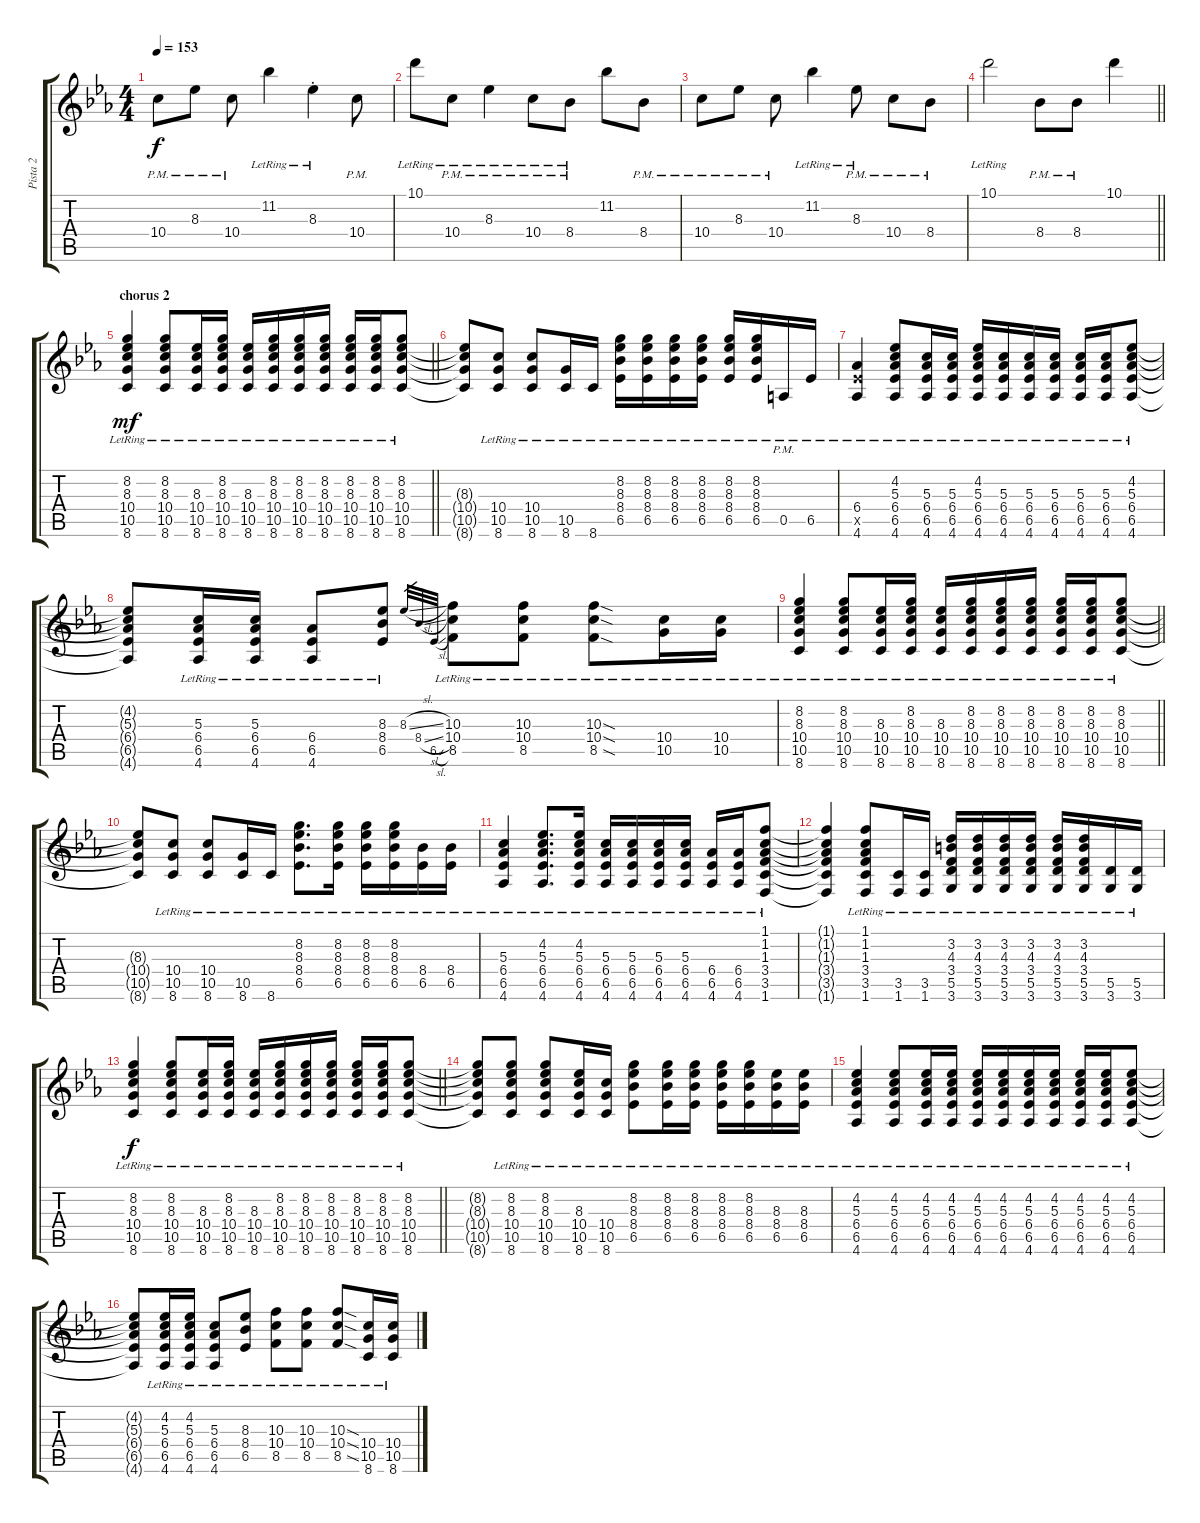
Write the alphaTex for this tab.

\track ("Pista 2" "Pista 2") {instrument overdrivenguitar}
\staff {score tabs}
\tuning (E4 B3 G3 D3 A2 E2) {hide}
\ts (4 4)
\tempo 153
\clef g2
\ks eb
10.4{pm}.8{dy f} 8.3{pm}.8 10.4{pm}.8 11.2{lr}.4 8.3{st lr}.4 10.4{pm}.8 |
10.1{lr}.8 10.4{pm lr}.8 8.3{pm lr}.4 10.4{pm lr}.8 8.4{pm lr}.8 11.2.8 8.4{pm}.8 |
10.4{pm}.8 8.3{pm}.8 10.4{pm}.8 11.2{lr}.4 8.3{pm lr}.8 10.4{pm}.8 8.4{pm}.8 |
\barLineRight lightlight
10.1{lr}.2 8.4{pm}.8 8.4{pm}.8 10.1.4 |
\section ("" "chorus 2")
\barLineRight lightlight
(8.2{lr} 8.3{lr} 10.4{lr} 10.5{lr} 8.6{lr}).4{dy mf volume 8 instrument overdrivenguitar} (8.2{lr} 8.3{lr} 10.4{lr} 10.5{lr} 8.6{lr}).8 (8.3{lr} 10.4{lr} 10.5{lr} 8.6{lr}).16 (8.2{lr} 8.3{lr} 10.4{lr} 10.5{lr} 8.6{lr}).16 (8.3{lr} 10.4{lr} 10.5{lr} 8.6{lr}).16 (8.2{lr} 8.3{lr} 10.4{lr} 10.5{lr} 8.6{lr}).16 (8.2{lr} 8.3{lr} 10.4{lr} 10.5{lr} 8.6{lr}).16 (8.2{lr} 8.3{lr} 10.4{lr} 10.5{lr} 8.6{lr}).16 (8.2{lr} 8.3{lr} 10.4{lr} 10.5{lr} 8.6{lr}).16 (8.2{lr} 8.3{lr} 10.4{lr} 10.5{lr} 8.6{lr}).16 (8.2{lr} 8.3{lr} 10.4{lr} 10.5{lr} 8.6{lr}).8 |
(8.3{t} 10.4{t} 10.5{t} 8.6{t}).8 (10.4{lr} 10.5{lr} 8.6{lr}).8 (10.4{lr} 10.5{lr} 8.6{lr}).8 (10.5{lr} 8.6{lr}).16 8.6{lr}.16 (8.2{lr} 8.3{lr} 8.4{lr} 6.5{lr}).16 (8.2{lr} 8.3{lr} 8.4{lr} 6.5{lr}).16 (8.2{lr} 8.3{lr} 8.4{lr} 6.5{lr}).16 (8.2{lr} 8.3{lr} 8.4{lr} 6.5{lr}).16 (8.2{lr} 8.3{lr} 8.4{lr} 6.5{lr}).16 (8.2{lr} 8.3{lr} 8.4{lr} 6.5{lr}).16 0.5{pm lr}.16 6.5{lr}.16 |
(6.4{lr} 6.5{x} 4.6{lr}).4 (4.2{lr} 5.3{lr} 6.4{lr} 6.5{lr} 4.6{lr}).8 (5.3{lr} 6.4{lr} 6.5{lr} 4.6{lr}).16 (5.3{lr} 6.4{lr} 6.5{lr} 4.6{lr}).16 (4.2{lr} 5.3{lr} 6.4{lr} 6.5{lr} 4.6{lr}).16 (5.3{lr} 6.4{lr} 6.5{lr} 4.6{lr}).16 (5.3{lr} 6.4{lr} 6.5{lr} 4.6{lr}).16 (5.3{lr} 6.4{lr} 6.5{lr} 4.6{lr}).16 (5.3{lr} 6.4{lr} 6.5{lr} 4.6{lr}).16 (5.3{lr} 6.4{lr} 6.5{lr} 4.6{lr}).16 (4.2{lr} 5.3{lr} 6.4{lr} 6.5{lr} 4.6{lr}).8 |
(4.2{t} 5.3{t} 6.4{t} 6.5{t} 4.6{t}).8 (5.3{lr} 6.4{lr} 6.5{lr} 4.6{lr}).16 (5.3{lr} 6.4{lr} 6.5{lr} 4.6{lr}).16 (6.4{lr} 6.5{lr} 4.6{lr}).8 (8.3{lr} 8.4{lr} 6.5{lr}).8 8.3{sl}.32{gr} 8.4{sl}.32{gr} 6.5{sl}.32{gr} (10.3{lr} 10.4{lr} 8.5{lr}).8 (10.3{lr} 10.4{lr} 8.5{lr}).8 (10.3{sod lr} 10.4{sod lr} 8.5{sod lr}).8 (10.4{lr} 10.5{lr}).16 (10.4{lr} 10.5{lr}).16 |
\barLineRight lightlight
(8.2{lr} 8.3{lr} 10.4{lr} 10.5{lr} 8.6{lr}).4 (8.2{lr} 8.3{lr} 10.4{lr} 10.5{lr} 8.6{lr}).8 (8.3{lr} 10.4{lr} 10.5{lr} 8.6{lr}).16 (8.2{lr} 8.3{lr} 10.4{lr} 10.5{lr} 8.6{lr}).16 (8.3{lr} 10.4{lr} 10.5{lr} 8.6{lr}).16 (8.2{lr} 8.3{lr} 10.4{lr} 10.5{lr} 8.6{lr}).16 (8.2{lr} 8.3{lr} 10.4{lr} 10.5{lr} 8.6{lr}).16 (8.2{lr} 8.3{lr} 10.4{lr} 10.5{lr} 8.6{lr}).16 (8.2{lr} 8.3{lr} 10.4{lr} 10.5{lr} 8.6{lr}).16 (8.2{lr} 8.3{lr} 10.4{lr} 10.5{lr} 8.6{lr}).16 (8.2{lr} 8.3{lr} 10.4{lr} 10.5{lr} 8.6{lr}).8 |
(8.3{t} 10.4{t} 10.5{t} 8.6{t}).8 (10.4{lr} 10.5{lr} 8.6{lr}).8 (10.4{lr} 10.5{lr} 8.6{lr}).8 (10.5{lr} 8.6{lr}).16 8.6{lr}.16 (8.2{lr} 8.3{lr} 8.4{lr} 6.5{lr}).8{d} (8.2{lr} 8.3{lr} 8.4{lr} 6.5{lr}).16 (8.2{lr} 8.3{lr} 8.4{lr} 6.5{lr}).16 (8.2{lr} 8.3{lr} 8.4{lr} 6.5{lr}).16 (8.4{lr} 6.5{lr}).16 (8.4{lr} 6.5{lr}).16 |
(5.3{lr} 6.4{lr} 6.5{lr} 4.6{lr}).4 (4.2{lr} 5.3{lr} 6.4{lr} 6.5{lr} 4.6{lr}).8{d} (4.2{lr} 5.3{lr} 6.4{lr} 6.5{lr} 4.6{lr}).16 (5.3{lr} 6.4{lr} 6.5{lr} 4.6{lr}).16 (5.3{lr} 6.4{lr} 6.5{lr} 4.6{lr}).16 (5.3{lr} 6.4{lr} 6.5{lr} 4.6{lr}).16 (5.3{lr} 6.4{lr} 6.5{lr} 4.6{lr}).16 (6.4{lr} 6.5{lr} 4.6{lr}).16 (6.4{lr} 6.5{lr} 4.6{lr}).16 (1.1{lr} 1.2{lr} 1.3{lr} 3.4{lr} 3.5{lr} 1.6{lr}).8 |
(1.1{t} 1.2{t} 1.3{t} 3.4{t} 3.5{t} 1.6{t}).4 (1.1{lr} 1.2{lr} 1.3{lr} 3.4{lr} 3.5{lr} 1.6{lr}).8 (3.5{lr} 1.6{lr}).16 (3.5{lr} 1.6{lr}).16 (3.2{lr} 4.3{lr} 3.4{lr} 5.5{lr} 3.6{lr}).16 (3.2{lr} 4.3{lr} 3.4{lr} 5.5{lr} 3.6{lr}).16 (3.2{lr} 4.3{lr} 3.4{lr} 5.5{lr} 3.6{lr}).16 (3.2{lr} 4.3{lr} 3.4{lr} 5.5{lr} 3.6{lr}).16 (3.2{lr} 4.3{lr} 3.4{lr} 5.5{lr} 3.6{lr}).16 (3.2{lr} 4.3{lr} 3.4{lr} 5.5{lr} 3.6{lr}).16 (5.5{lr} 3.6{lr}).16 (5.5{lr} 3.6{lr}).16 |
\barLineRight lightlight
(8.2{lr} 8.3{lr} 10.4{lr} 10.5{lr} 8.6{lr}).4{dy f} (8.2{lr} 8.3{lr} 10.4{lr} 10.5{lr} 8.6{lr}).8 (8.3{lr} 10.4{lr} 10.5{lr} 8.6{lr}).16 (8.2{lr} 8.3{lr} 10.4{lr} 10.5{lr} 8.6{lr}).16 (8.3{lr} 10.4{lr} 10.5{lr} 8.6{lr}).16 (8.2{lr} 8.3{lr} 10.4{lr} 10.5{lr} 8.6{lr}).16 (8.2{lr} 8.3{lr} 10.4{lr} 10.5{lr} 8.6{lr}).16 (8.2{lr} 8.3{lr} 10.4{lr} 10.5{lr} 8.6{lr}).16 (8.2{lr} 8.3{lr} 10.4{lr} 10.5{lr} 8.6{lr}).16 (8.2{lr} 8.3{lr} 10.4{lr} 10.5{lr} 8.6{lr}).16 (8.2{lr} 8.3{lr} 10.4{lr} 10.5{lr} 8.6{lr}).8 |
(8.2{t} 8.3{t} 10.4{t} 10.5{t} 8.6{t}).8 (8.2{lr} 8.3{lr} 10.4{lr} 10.5{lr} 8.6{lr}).8 (8.2{lr} 8.3{lr} 10.4{lr} 10.5{lr} 8.6{lr}).8 (8.3{lr} 10.4{lr} 10.5{lr} 8.6{lr}).16 (10.4{lr} 10.5{lr} 8.6{lr}).16 (8.2{lr} 8.3{lr} 8.4{lr} 6.5{lr}).8 (8.2{lr} 8.3{lr} 8.4{lr} 6.5{lr}).16 (8.2{lr} 8.3{lr} 8.4{lr} 6.5{lr}).16 (8.2{lr} 8.3{lr} 8.4{lr} 6.5{lr}).16 (8.2{lr} 8.3{lr} 8.4{lr} 6.5{lr}).16 (8.3{lr} 8.4{lr} 6.5{lr}).16 (8.3{lr} 8.4{lr} 6.5{lr}).16 |
(4.2{lr} 5.3{lr} 6.4{lr} 6.5{lr} 4.6{lr}).4 (4.2{lr} 5.3{lr} 6.4{lr} 6.5{lr} 4.6{lr}).8 (4.2{lr} 5.3{lr} 6.4{lr} 6.5{lr} 4.6{lr}).16 (4.2{lr} 5.3{lr} 6.4{lr} 6.5{lr} 4.6{lr}).16 (4.2{lr} 5.3{lr} 6.4{lr} 6.5{lr} 4.6{lr}).16 (4.2{lr} 5.3{lr} 6.4{lr} 6.5{lr} 4.6{lr}).16 (4.2{lr} 5.3{lr} 6.4{lr} 6.5{lr} 4.6{lr}).16 (4.2{lr} 5.3{lr} 6.4{lr} 6.5{lr} 4.6{lr}).16 (4.2{lr} 5.3{lr} 6.4{lr} 6.5{lr} 4.6{lr}).16 (4.2{lr} 5.3{lr} 6.4{lr} 6.5{lr} 4.6{lr}).16 (4.2{lr} 5.3{lr} 6.4{lr} 6.5{lr} 4.6{lr}).8 |
(4.2{t} 5.3{t} 6.4{t} 6.5{t} 4.6{t}).8 (4.2{lr} 5.3{lr} 6.4{lr} 6.5{lr} 4.6{lr}).16 (4.2{lr} 5.3{lr} 6.4{lr} 6.5{lr} 4.6{lr}).16 (5.3{lr} 6.4{lr} 6.5{lr} 4.6{lr}).8 (8.3{lr} 8.4{lr} 6.5{lr}).8 (10.3{lr} 10.4{lr} 8.5{lr}).8 (10.3{lr} 10.4{lr} 8.5{lr}).8 (10.3{sod lr} 10.4{sod lr} 8.5{sod lr}).8 (10.4{lr} 10.5{lr} 8.6{lr}).16 (10.4{lr} 10.5{lr} 8.6{lr}).16
